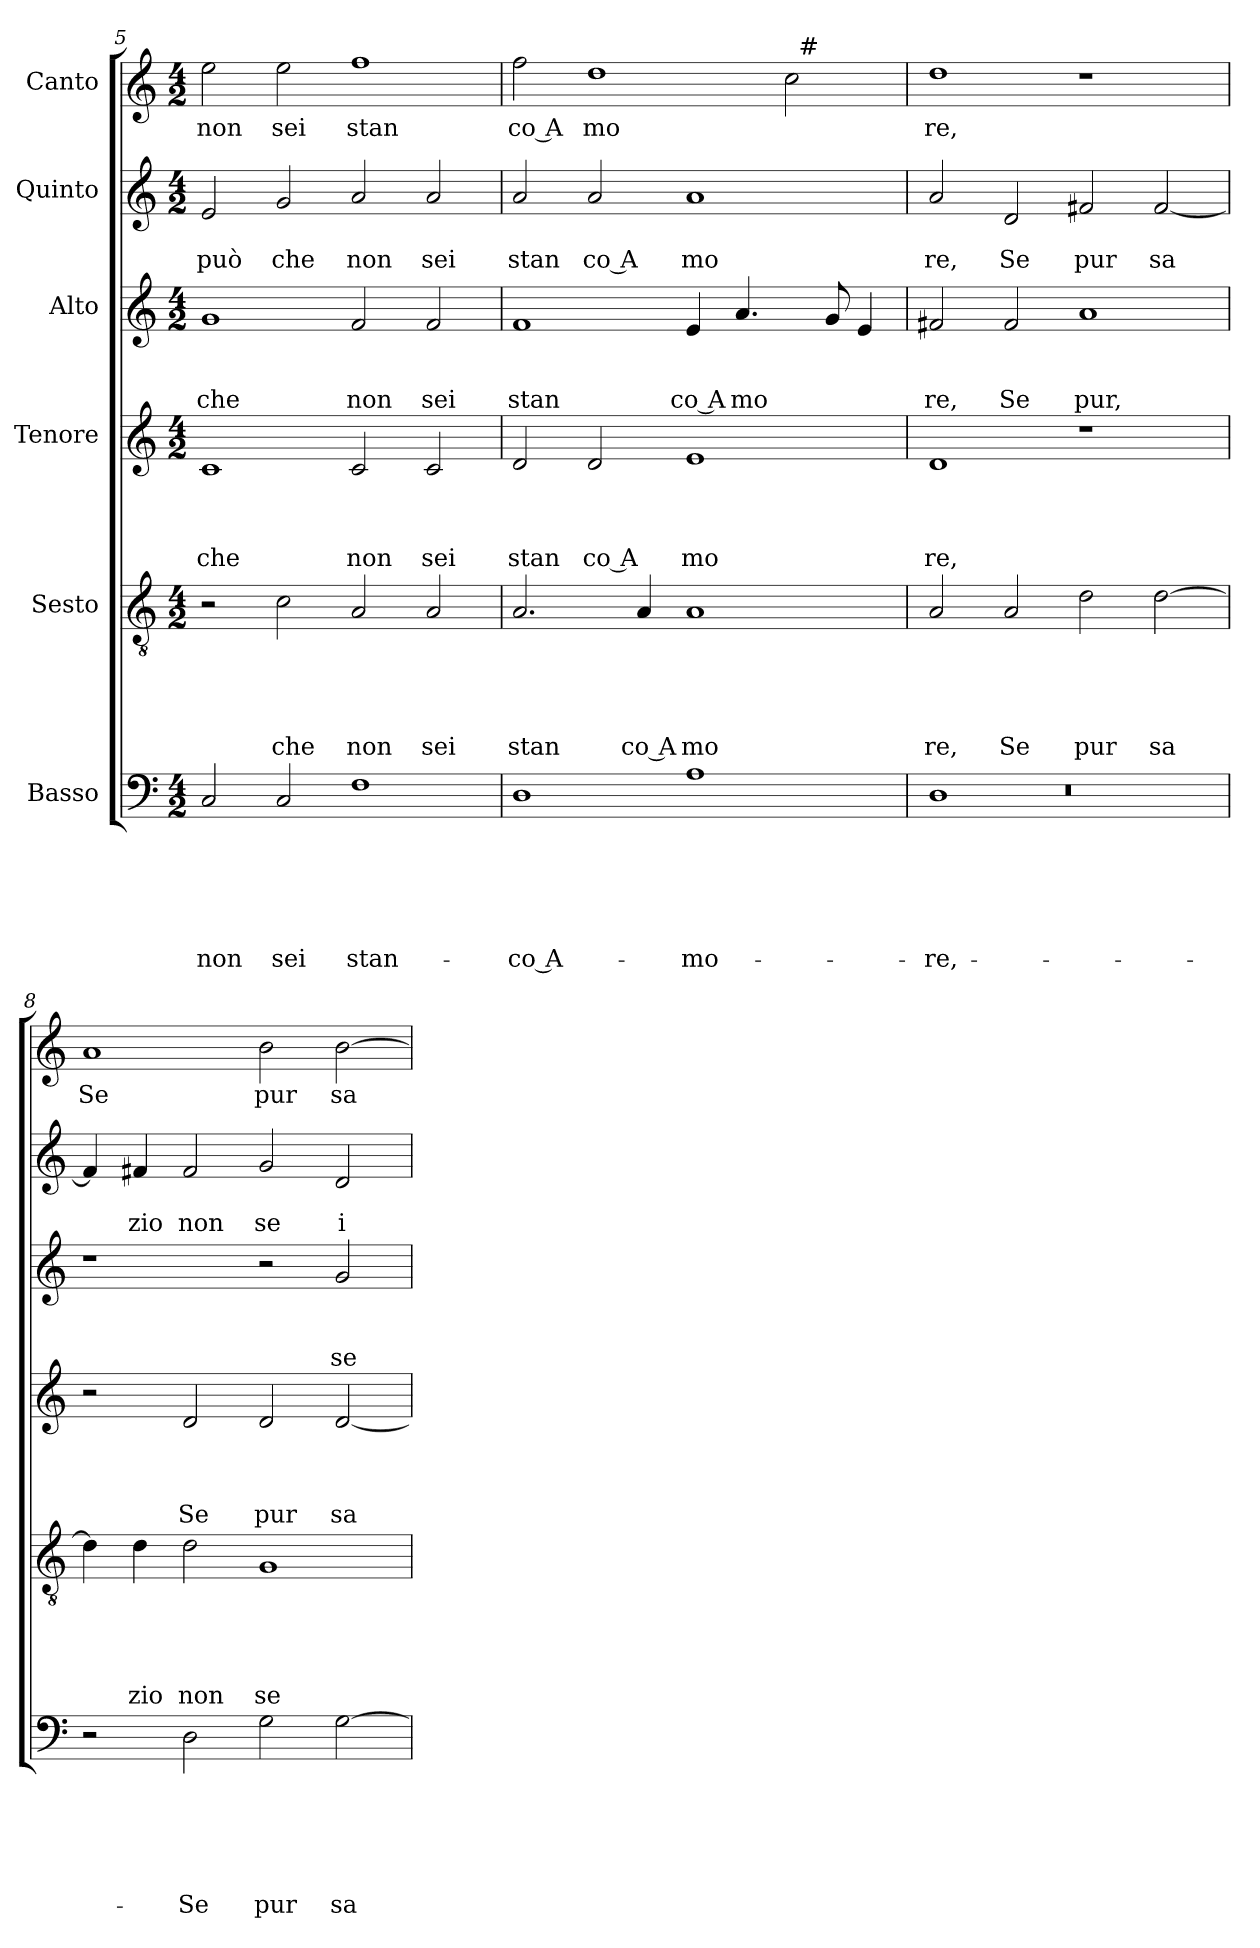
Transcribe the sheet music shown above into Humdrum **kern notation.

**kern	**text	**text	**text	**text	**text	**text	**kern	**text	**text	**text	**text	**text	**kern	**text	**text	**text	**text	**kern	**text	**text	**text	**kern	**text	**text	**kern	**text
*part6	*part6	*part6	*part6	*part6	*part6	*part6	*part5	*part5	*part5	*part5	*part5	*part5	*part4	*part4	*part4	*part4	*part4	*part3	*part3	*part3	*part3	*part2	*part2	*part2	*part1	*part1
*staff6	*staff6	*staff6	*staff6	*staff6	*staff6	*staff6	*staff5	*staff5	*staff5	*staff5	*staff5	*staff5	*staff4	*staff4	*staff4	*staff4	*staff4	*staff3	*staff3	*staff3	*staff3	*staff2	*staff2	*staff2	*staff1	*staff1
*I"Basso	*	*	*	*	*	*	*I"Sesto	*	*	*	*	*	*I"Tenore	*	*	*	*	*I"Alto	*	*	*	*I"Quinto	*	*	*I"Canto	*
!!LO:PB:g=z
*clefF4	*	*	*	*	*	*	*clefGv2	*	*	*	*	*	*clefG2	*	*	*	*	*clefG2	*	*	*	*clefG2	*	*	*clefG2	*
*k[]	*	*	*	*	*	*	*k[]	*	*	*	*	*	*k[]	*	*	*	*	*k[]	*	*	*	*k[]	*	*	*k[]	*
*C:	*	*	*	*	*	*	*C:	*	*	*	*	*	*C:	*	*	*	*	*C:	*	*	*	*C:	*	*	*C:	*
*M4/2	*	*	*	*	*	*	*M4/2	*	*	*	*	*	*M4/2	*	*	*	*	*M4/2	*	*	*	*M4/2	*	*	*M4/2	*
=5	=5	=5	=5	=5	=5	=5	=5	=5	=5	=5	=5	=5	=5	=5	=5	=5	=5	=5	=5	=5	=5	=5	=5	=5	=5	=5
!	!	!	!	!	!	!LO:LY:b	!	!	!	!	!	!	!	!	!	!	!LO:LY:b	!	!	!	!LO:LY:b	!	!	!LO:LY:b	!	!LO:LY:b
2C/	.	.	.	.	.	non	2r	.	.	.	.	.	1c	.	.	.	che	1g	.	.	che	2e/	.	può	2ee\	non
!	!	!	!	!	!	!LO:LY:b	!	!	!	!	!	!LO:LY:b	!	!	!	!	!	!	!	!	!	!	!	!LO:LY:b	!	!LO:LY:b
2C/	.	.	.	.	.	sei	2c\	.	.	.	.	che	.	.	.	.	.	.	.	.	.	2g/	.	che	2ee\	sei
!	!	!	!	!	!	!LO:LY:b	!	!	!	!	!	!LO:LY:b	!	!	!	!	!LO:LY:b	!	!	!	!LO:LY:b	!	!	!LO:LY:b	!	!LO:LY:b
1F	.	.	.	.	.	stan-	2A/	.	.	.	.	non	2c/	.	.	.	non	2f/	.	.	non	2a/	.	non	1ff	stan
!	!	!	!	!	!	!	!	!	!	!	!	!LO:LY:b	!	!	!	!	!LO:LY:b	!	!	!	!LO:LY:b	!	!	!LO:LY:b	!	!
.	.	.	.	.	.	.	2A/	.	.	.	.	sei	2c/	.	.	.	sei	2f/	.	.	sei	2a/	.	sei	.	.
=6	=6	=6	=6	=6	=6	=6	=6	=6	=6	=6	=6	=6	=6	=6	=6	=6	=6	=6	=6	=6	=6	=6	=6	=6	=6	=6
!	!	!	!	!	!	!LO:LY:b:rj	!	!	!	!	!	!LO:LY:b	!	!	!	!	!LO:LY:b	!	!	!	!LO:LY:b	!	!	!LO:LY:b	!	!LO:LY:b:rj
*	*	*	*	*	*	*	*	*	*	*	*	*	*	*	*	*	*	*	*	*	*	*	*	*	*^	*
1D	.	.	.	.	.	-co A-	2.A/	.	.	.	.	stan	2d/	.	.	.	stan	1f	.	.	stan	2a/	.	stan	2ff\	1ryy	co A
!	!	!	!	!	!	!	!	!	!	!	!	!	!	!	!	!	!LO:LY:b:rj	!	!	!	!	!	!	!LO:LY:b:rj	!	!	!LO:LY:b
.	.	.	.	.	.	.	.	.	.	.	.	.	2d/	.	.	.	co A	.	.	.	.	2a/	.	co A	1dd	.	mo
!	!	!	!	!	!	!	!	!	!	!	!	!LO:LY:b:rj	!	!	!	!	!	!	!	!	!	!	!	!	!	!	!
.	.	.	.	.	.	.	(4A/	.	.	.	.	co A	.	.	.	.	.	.	.	.	.	.	.	.	.	.	.
!	!	!	!	!	!	!LO:LY:b	!	!	!	!	!	!LO:LY:b	!	!	!	!	!LO:LY:b	!	!	!	!LO:LY:b:rj	!	!	!LO:LY:b	!	!	!
1A	.	.	.	.	.	-mo-	1A	.	.	.	.	mo	1e	.	.	.	mo	4e/	.	.	co A	1a	.	mo	.	2ryy	.
!	!	!	!	!	!	!	!	!	!	!	!	!	!	!	!	!	!	!	!	!	!LO:LY:b	!	!	!	!	!	!
.	.	.	.	.	.	.	.	.	.	.	.	.	.	.	.	.	.	4.a/	.	.	mo	.	.	.	.	.	.
.	.	.	.	.	.	.	.	.	.	.	.	.	.	.	.	.	.	.	.	.	.	.	.	.	2cc\	32ryy	.
!	!	!	!	!	!	!	!	!	!	!	!	!	!	!	!	!	!	!	!	!	!	!	!	!	!	!LO:TX:a:t=#	!
.	.	.	.	.	.	.	.	.	.	.	.	.	.	.	.	.	.	.	.	.	.	.	.	.	.	4...ryy	.
.	.	.	.	.	.	.	.	.	.	.	.	.	.	.	.	.	.	8g/	.	.	.	.	.	.	.	.	.
.	.	.	.	.	.	.	.	.	.	.	.	.	.	.	.	.	.	4e/	.	.	.	.	.	.	.	.	.
=7	=7	=7	=7	=7	=7	=7	=7	=7	=7	=7	=7	=7	=7	=7	=7	=7	=7	=7	=7	=7	=7	=7	=7	=7	=7	=7	=7
*^	*	*	*	*	*	*	*	*	*	*	*	*	*	*	*	*	*	*	*	*	*	*	*	*	*	*	*
*	*^	*	*	*	*	*	*	*	*	*	*	*	*	*	*	*	*	*	*	*	*	*	*	*	*	*	*	*
!	!	!LO:N:vis=1	!	!	!	!	!	!LO:LY:b	!	!	!	!	!	!LO:LY:b	!	!	!	!	!LO:LY:b	!	!	!	!LO:LY:b	!	!	!LO:LY:b	!	!	!LO:LY:b
*	*	*	*	*	*	*	*	*	*	*	*	*	*	*	*	*	*	*	*	*	*	*	*	*	*	*	*v	*v	*
0ryy	1D	0r	.	.	.	.	.	-re,	2A/	.	.	.	.	re,	1d	.	.	.	re,	2f#X/	.	.	re,	2a/	.	re,	1dd	re,
!	!	!	!	!	!	!	!	!	!	!	!	!	!	!LO:LY:b	!	!	!	!	!	!	!	!	!LO:LY:b	!	!	!LO:LY:b	!	!
.	.	.	.	.	.	.	.	.	2A/	.	.	.	.	Se	.	.	.	.	.	2f#/	.	.	Se	2d/	.	Se	.	.
!	!	!	!	!	!	!	!	!	!	!	!	!	!	!LO:LY:b	!	!	!	!	!	!	!	!	!LO:LY:b	!	!	!LO:LY:b	!	!
.	1ryy	.	.	.	.	.	.	.	2d\	.	.	.	.	pur	1r	.	.	.	.	1a	.	.	pur,	2f#X/	.	pur	1r	.
!	!	!	!	!	!	!	!	!	!	!	!	!	!	!LO:LY:b	!	!	!	!	!	!	!	!	!	!	!	!LO:LY:b	!	!
.	.	.	.	.	.	.	.	.	[>2d\	.	.	.	.	sa	.	.	.	.	.	.	.	.	.	[<2f#/	.	sa	.	.
*v	*v	*v	*	*	*	*	*	*	*	*	*	*	*	*	*	*	*	*	*	*	*	*	*	*	*	*	*	*
=8	=8	=8	=8	=8	=8	=8	=8	=8	=8	=8	=8	=8	=8	=8	=8	=8	=8	=8	=8	=8	=8	=8	=8	=8	=8	=8
!	!	!	!	!	!	!	!	!	!	!	!	!	!	!	!	!	!	!	!	!	!	!	!	!	!	!LO:LY:b
2r	.	.	.	.	.	.	4d\]	.	.	.	.	.	2r	.	.	.	.	1r	.	.	.	4f#/]	.	.	1a	Se
!	!	!	!	!	!	!	!	!	!	!	!	!LO:LY:b	!	!	!	!	!	!	!	!	!	!	!	!LO:LY:b	!	!
.	.	.	.	.	.	.	4d\	.	.	.	.	zio	.	.	.	.	.	.	.	.	.	4f#X/	.	zio	.	.
!	!	!	!	!	!	!LO:LY:b	!	!	!	!	!	!LO:LY:b	!	!	!	!	!LO:LY:b	!	!	!	!	!	!	!LO:LY:b	!	!
2D\	.	.	.	.	.	Se	2d\	.	.	.	.	non	2d/	.	.	.	Se	.	.	.	.	2f#/	.	non	.	.
!	!	!	!	!	!	!LO:LY:b	!	!	!	!	!	!LO:LY:b	!	!	!	!	!LO:LY:b	!	!	!	!	!	!	!LO:LY:b	!	!LO:LY:b
2G\	.	.	.	.	.	pur	1G	.	.	.	.	se	2d/	.	.	.	pur	2r	.	.	.	2g/	.	se	2b\	pur
!	!	!	!	!	!	!LO:LY:b	!	!	!	!	!	!	!	!	!	!	!LO:LY:b	!	!	!	!LO:LY:b	!	!	!LO:LY:b	!	!LO:LY:b
[>2G\	.	.	.	.	.	sa-	.	.	.	.	.	.	[<2d/	.	.	.	sa	2g/	.	.	se	2d/	.	i	[>2b\	sa
=	=	=	=	=	=	=	=	=	=	=	=	=	=	=	=	=	=	=	=	=	=	=	=	=	=	=
*-	*-	*-	*-	*-	*-	*-	*-	*-	*-	*-	*-	*-	*-	*-	*-	*-	*-	*-	*-	*-	*-	*-	*-	*-	*-	*-
